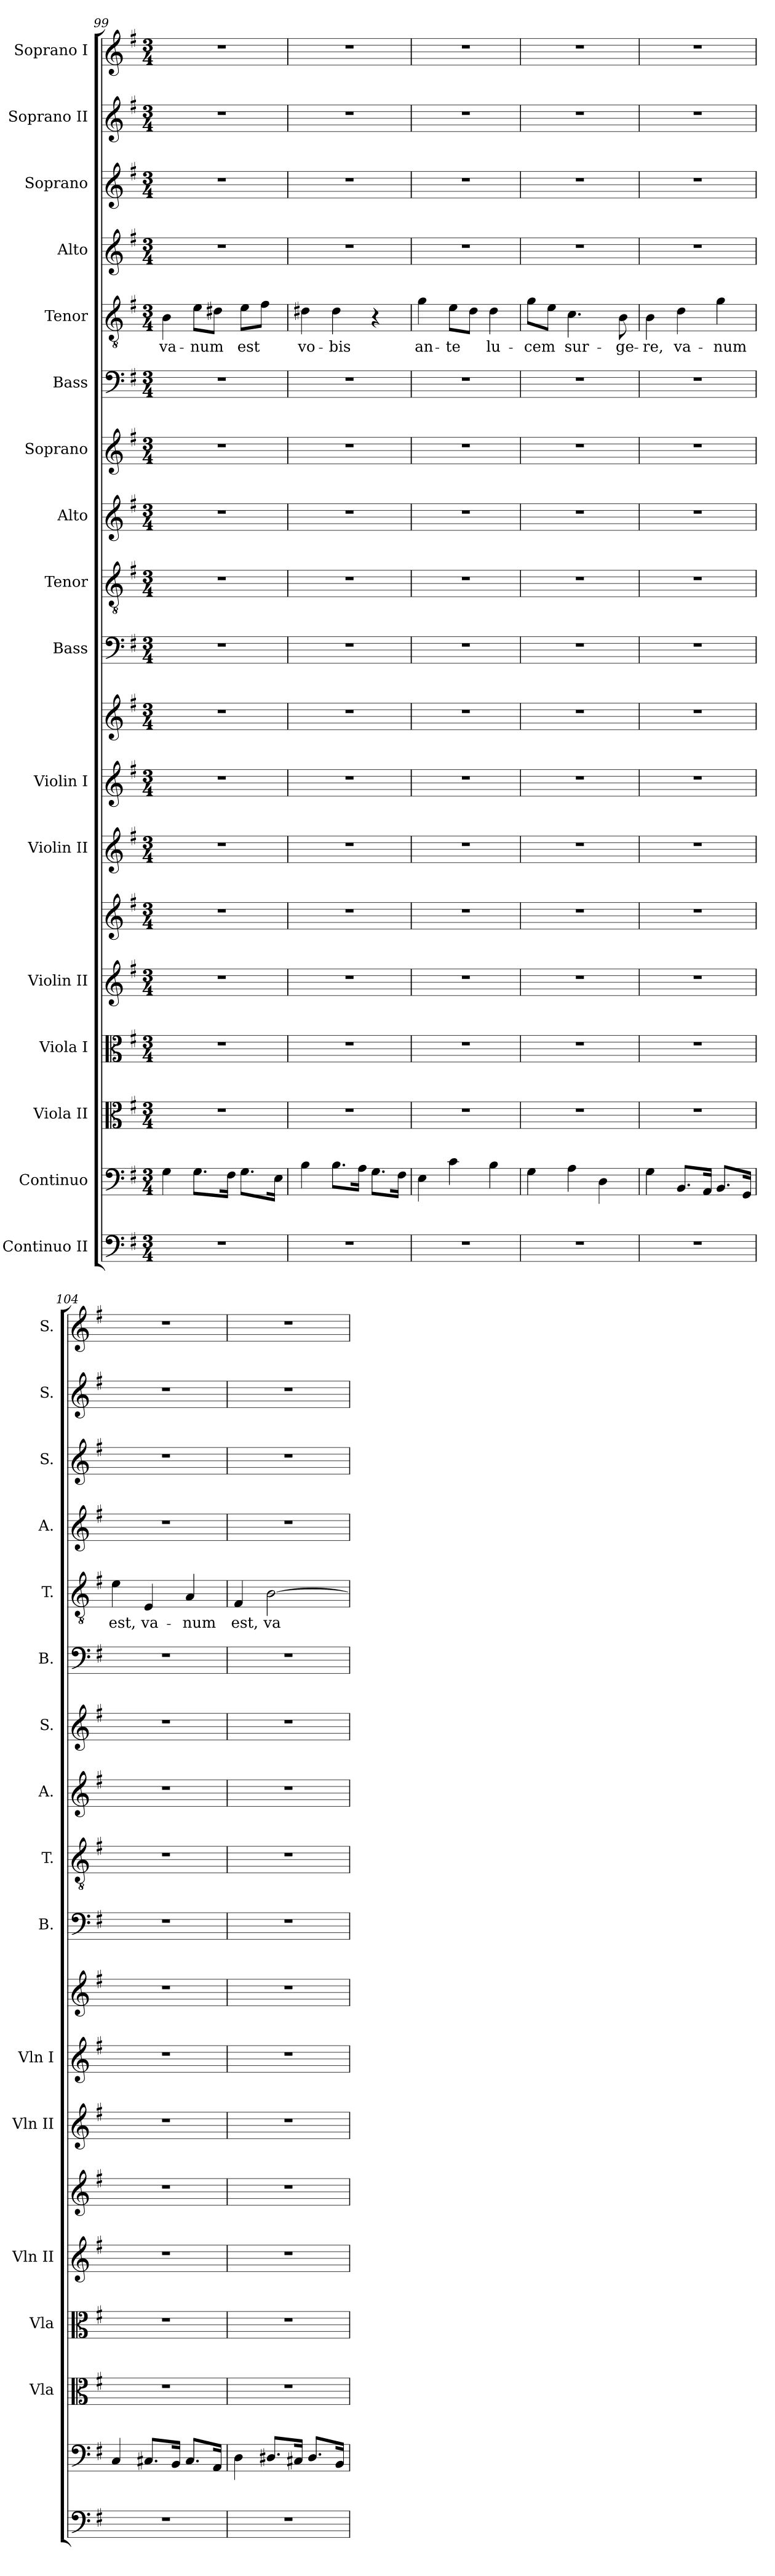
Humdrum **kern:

**kern	**kern	**kern	**kern	**kern	**kern	**kern	**kern	**kern	**kern	**kern	**kern	**kern	**kern	**kern	**text	**kern	**kern	**kern	**kern
*part17	*part16	*part15	*part14	*part13	*part13	*part12	*part11	*part11	*part10	*part9	*part8	*part7	*part6	*part5	*part5	*part4	*part3	*part2	*part1
*staff19	*staff18	*staff17	*staff16	*staff15	*staff14	*staff13	*staff12	*staff11	*staff10	*staff9	*staff8	*staff7	*staff6	*staff5	*staff5	*staff4	*staff3	*staff2	*staff1
*I"Continuo II	*I"Continuo	*I"Viola II	*I"Viola I	*I"Violin II	*	*I"Violin II	*I"Violin I	*	*I"Bass	*I"Tenor	*I"Alto	*I"Soprano	*I"Bass	*I"Tenor	*	*I"Alto	*I"Soprano	*I"Soprano II	*I"Soprano I
*	*	*I'Vla	*I'Vla	*I'Vln II	*	*I'Vln II	*I'Vln I	*	*I'B.	*I'T.	*I'A.	*I'S.	*I'B.	*I'T.	*	*I'A.	*I'S.	*I'S.	*I'S.
*clefF4	*clefF4	*clefC3	*clefC3	*clefG2	*clefG2	*clefG2	*clefG2	*clefG2	*clefF4	*clefGv2	*clefG2	*clefG2	*clefF4	*clefGv2	*	*clefG2	*clefG2	*clefG2	*clefG2
*	*	*	*	*	*	*	*	*	*	*ITrd7c12	*	*	*	*ITrd7c12	*	*	*	*	*
*k[f#]	*k[f#]	*k[f#]	*k[f#]	*k[f#]	*k[f#]	*k[f#]	*k[f#]	*k[f#]	*k[f#]	*k[f#]	*k[f#]	*k[f#]	*k[f#]	*k[f#]	*	*k[f#]	*k[f#]	*k[f#]	*k[f#]
*G:	*G:	*G:	*G:	*G:	*G:	*G:	*G:	*G:	*G:	*G:	*G:	*G:	*G:	*G:	*	*G:	*G:	*G:	*G:
*M3/4	*M3/4	*M3/4	*M3/4	*M3/4	*M3/4	*M3/4	*M3/4	*M3/4	*M3/4	*M3/4	*M3/4	*M3/4	*M3/4	*M3/4	*	*M3/4	*M3/4	*M3/4	*M3/4
=99	=99	=99	=99	=99	=99	=99	=99	=99	=99	=99	=99	=99	=99	=99	=99	=99	=99	=99	=99
!	!	!	!	!	!	!	!	!	!	!	!	!	!	!	!LO:LY:b	!	!	!	!
2.r	4G\	2.r	2.r	2.r	2.r	2.r	2.r	2.r	2.r	2.r	2.r	2.r	2.r	4BB\	va-	2.r	2.r	2.r	2.r
!	!	!	!	!	!	!	!	!	!	!	!	!	!	!	!LO:LY:b	!	!	!	!
.	8.G\L	.	.	.	.	.	.	.	.	.	.	.	.	8E\L	-num	.	.	.	.
.	.	.	.	.	.	.	.	.	.	.	.	.	.	8D#X\J	.	.	.	.	.
.	16F#\Jk	.	.	.	.	.	.	.	.	.	.	.	.	.	.	.	.	.	.
!	!	!	!	!	!	!	!	!	!	!	!	!	!	!	!LO:LY:b	!	!	!	!
.	8.G\L	.	.	.	.	.	.	.	.	.	.	.	.	8E\L	est	.	.	.	.
.	.	.	.	.	.	.	.	.	.	.	.	.	.	8F#\J	.	.	.	.	.
.	16E\Jk	.	.	.	.	.	.	.	.	.	.	.	.	.	.	.	.	.	.
=100	=100	=100	=100	=100	=100	=100	=100	=100	=100	=100	=100	=100	=100	=100	=100	=100	=100	=100	=100
!	!	!	!	!	!	!	!	!	!	!	!	!	!	!	!LO:LY:b	!	!	!	!
2.r	4B\	2.r	2.r	2.r	2.r	2.r	2.r	2.r	2.r	2.r	2.r	2.r	2.r	4D#X\	vo-	2.r	2.r	2.r	2.r
!	!	!	!	!	!	!	!	!	!	!	!	!	!	!	!LO:LY:b	!	!	!	!
.	8.B\L	.	.	.	.	.	.	.	.	.	.	.	.	4D#\	-bis	.	.	.	.
.	16A\Jk	.	.	.	.	.	.	.	.	.	.	.	.	.	.	.	.	.	.
.	8.G\L	.	.	.	.	.	.	.	.	.	.	.	.	4r	.	.	.	.	.
.	16F#\Jk	.	.	.	.	.	.	.	.	.	.	.	.	.	.	.	.	.	.
=101	=101	=101	=101	=101	=101	=101	=101	=101	=101	=101	=101	=101	=101	=101	=101	=101	=101	=101	=101
!	!	!	!	!	!	!	!	!	!	!	!	!	!	!	!LO:LY:b	!	!	!	!
2.r	4E\	2.r	2.r	2.r	2.r	2.r	2.r	2.r	2.r	2.r	2.r	2.r	2.r	4G\	an-	2.r	2.r	2.r	2.r
!	!	!	!	!	!	!	!	!	!	!	!	!	!	!	!LO:LY:b	!	!	!	!
.	4c\	.	.	.	.	.	.	.	.	.	.	.	.	8E\L	-te	.	.	.	.
.	.	.	.	.	.	.	.	.	.	.	.	.	.	8D\J	.	.	.	.	.
!	!	!	!	!	!	!	!	!	!	!	!	!	!	!	!LO:LY:b	!	!	!	!
.	4B\	.	.	.	.	.	.	.	.	.	.	.	.	4D\	lu-	.	.	.	.
=102	=102	=102	=102	=102	=102	=102	=102	=102	=102	=102	=102	=102	=102	=102	=102	=102	=102	=102	=102
!	!	!	!	!	!	!	!	!	!	!	!	!	!	!	!LO:LY:b	!	!	!	!
2.r	4G\	2.r	2.r	2.r	2.r	2.r	2.r	2.r	2.r	2.r	2.r	2.r	2.r	8G\L	-cem	2.r	2.r	2.r	2.r
.	.	.	.	.	.	.	.	.	.	.	.	.	.	8E\J	.	.	.	.	.
!	!	!	!	!	!	!	!	!	!	!	!	!	!	!	!LO:LY:b	!	!	!	!
.	4A\	.	.	.	.	.	.	.	.	.	.	.	.	4.C\	sur-	.	.	.	.
.	4D\	.	.	.	.	.	.	.	.	.	.	.	.	.	.	.	.	.	.
!	!	!	!	!	!	!	!	!	!	!	!	!	!	!	!LO:LY:b	!	!	!	!
.	.	.	.	.	.	.	.	.	.	.	.	.	.	8BB\	-ge-	.	.	.	.
!!LO:PB:g=z
=103	=103	=103	=103	=103	=103	=103	=103	=103	=103	=103	=103	=103	=103	=103	=103	=103	=103	=103	=103
!	!	!	!	!	!	!	!	!	!	!	!	!	!	!	!LO:LY:b	!	!	!	!
2.r	4G\	2.r	2.r	2.r	2.r	2.r	2.r	2.r	2.r	2.r	2.r	2.r	2.r	4BB\	-re,	2.r	2.r	2.r	2.r
!	!	!	!	!	!	!	!	!	!	!	!	!	!	!	!LO:LY:b	!	!	!	!
.	8.BB/L	.	.	.	.	.	.	.	.	.	.	.	.	4D\	va-	.	.	.	.
.	16AA/Jk	.	.	.	.	.	.	.	.	.	.	.	.	.	.	.	.	.	.
!	!	!	!	!	!	!	!	!	!	!	!	!	!	!	!LO:LY:b	!	!	!	!
.	8.BB/L	.	.	.	.	.	.	.	.	.	.	.	.	4G\	-num	.	.	.	.
.	16GG/Jk	.	.	.	.	.	.	.	.	.	.	.	.	.	.	.	.	.	.
=104	=104	=104	=104	=104	=104	=104	=104	=104	=104	=104	=104	=104	=104	=104	=104	=104	=104	=104	=104
!	!	!	!	!	!	!	!	!	!	!	!	!	!	!	!LO:LY:b	!	!	!	!
2.r	4C/	2.r	2.r	2.r	2.r	2.r	2.r	2.r	2.r	2.r	2.r	2.r	2.r	4E\	est,	2.r	2.r	2.r	2.r
!	!	!	!	!	!	!	!	!	!	!	!	!	!	!	!LO:LY:b	!	!	!	!
.	8.C#X/L	.	.	.	.	.	.	.	.	.	.	.	.	4EE/	va-	.	.	.	.
.	16BB/Jk	.	.	.	.	.	.	.	.	.	.	.	.	.	.	.	.	.	.
!	!	!	!	!	!	!	!	!	!	!	!	!	!	!	!LO:LY:b	!	!	!	!
.	8.C#/L	.	.	.	.	.	.	.	.	.	.	.	.	4AA/	-num	.	.	.	.
.	16AA/Jk	.	.	.	.	.	.	.	.	.	.	.	.	.	.	.	.	.	.
=105	=105	=105	=105	=105	=105	=105	=105	=105	=105	=105	=105	=105	=105	=105	=105	=105	=105	=105	=105
!	!	!	!	!	!	!	!	!	!	!	!	!	!	!	!LO:LY:b	!	!	!	!
2.r	4D\	2.r	2.r	2.r	2.r	2.r	2.r	2.r	2.r	2.r	2.r	2.r	2.r	4FF#/	est,	2.r	2.r	2.r	2.r
!	!	!	!	!	!	!	!	!	!	!	!	!	!	!	!LO:LY:b	!	!	!	!
.	8.D#X/L	.	.	.	.	.	.	.	.	.	.	.	.	[2BB\	va-	.	.	.	.
.	16C#X/Jk	.	.	.	.	.	.	.	.	.	.	.	.	.	.	.	.	.	.
.	8.D#/L	.	.	.	.	.	.	.	.	.	.	.	.	.	.	.	.	.	.
.	16BB/Jk	.	.	.	.	.	.	.	.	.	.	.	.	.	.	.	.	.	.
=	=	=	=	=	=	=	=	=	=	=	=	=	=	=	=	=	=	=	=
*-	*-	*-	*-	*-	*-	*-	*-	*-	*-	*-	*-	*-	*-	*-	*-	*-	*-	*-	*-
